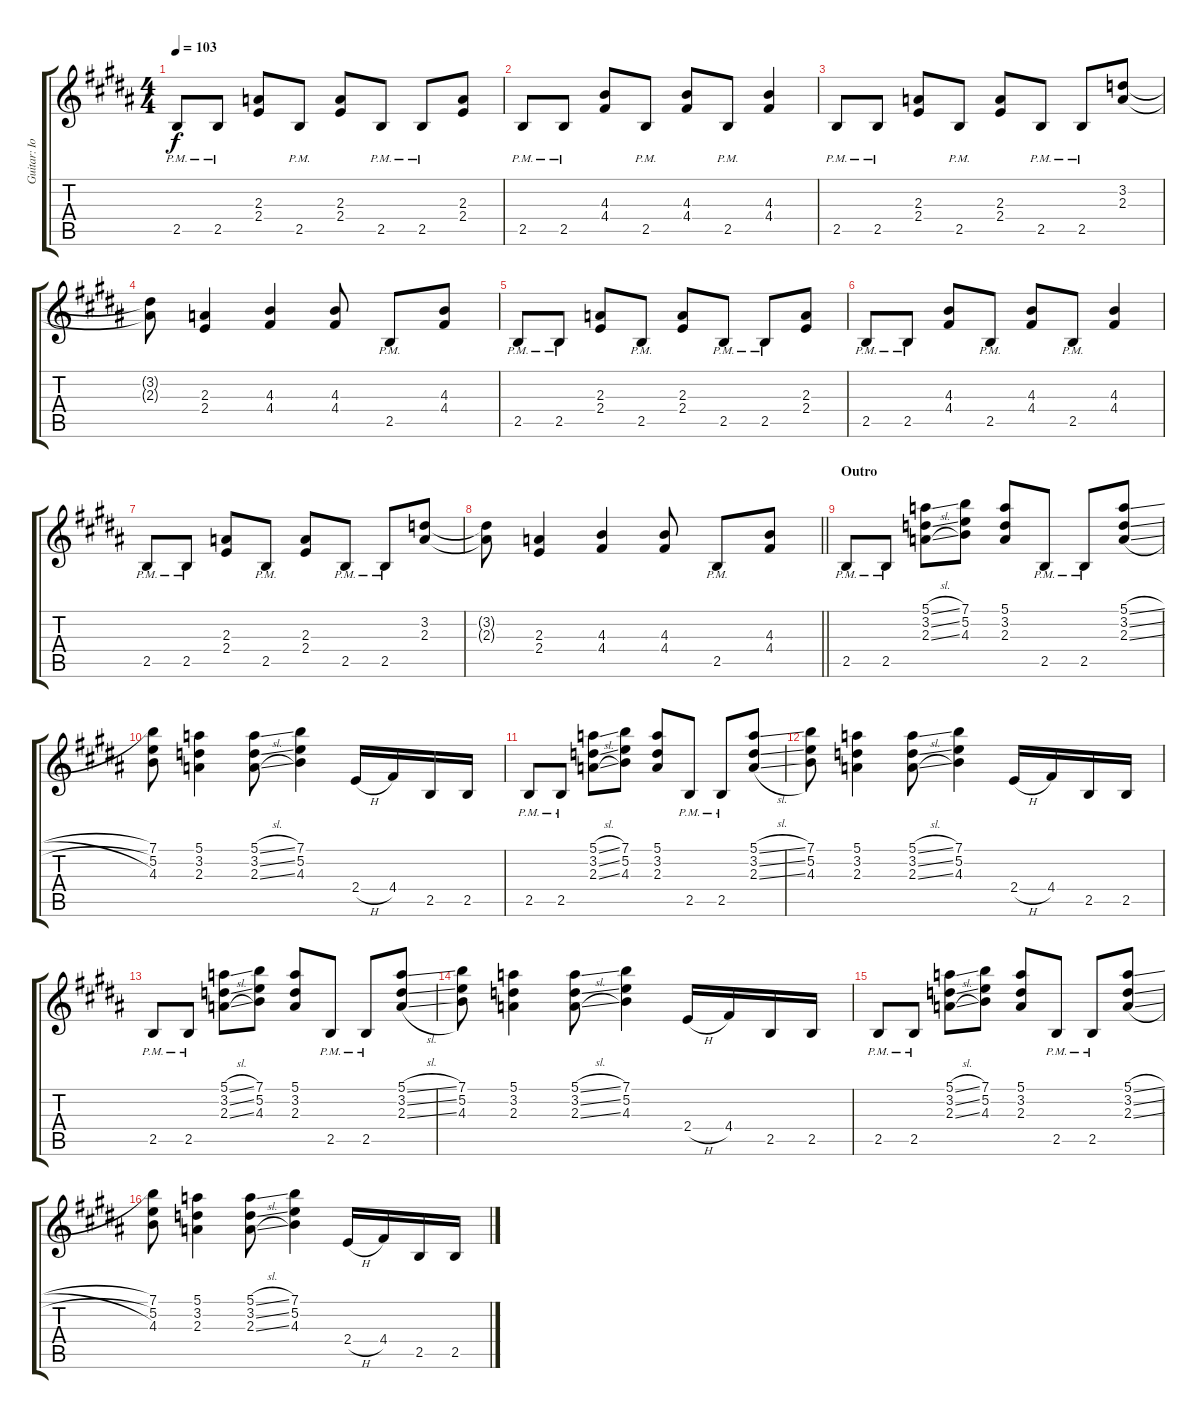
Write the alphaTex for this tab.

\track ("Guitar: Iommi" "Guitar: Io") {instrument electricguitarjazz}
\staff {score tabs}
\tuning (E4 B3 G3 D3 A2 E2) {hide}
\ts (4 4)
\tempo 103
\clef g2
\ks b
2.5{pm}.8{dy f} 2.5{pm}.8 (2.3 2.4).8 2.5{pm}.8 (2.3 2.4).8 2.5{pm}.8 2.5{pm}.8 (2.3 2.4).8 |
2.5{pm}.8 2.5{pm}.8 (4.3 4.4).8 2.5{pm}.8 (4.3 4.4).8 2.5{pm}.8 (4.3 4.4).4 |
2.5{pm}.8 2.5{pm}.8 (2.3 2.4).8 2.5{pm}.8 (2.3 2.4).8 2.5{pm}.8 2.5{pm}.8 (3.2 2.3).8 |
(3.2{t} 2.3{t}).8 (2.3 2.4).4 (4.3 4.4).4 (4.3 4.4).8 2.5{pm}.8 (4.3 4.4).8 |
2.5{pm}.8 2.5{pm}.8 (2.3 2.4).8 2.5{pm}.8 (2.3 2.4).8 2.5{pm}.8 2.5{pm}.8 (2.3 2.4).8 |
2.5{pm}.8 2.5{pm}.8 (4.3 4.4).8 2.5{pm}.8 (4.3 4.4).8 2.5{pm}.8 (4.3 4.4).4 |
2.5{pm}.8 2.5{pm}.8 (2.3 2.4).8 2.5{pm}.8 (2.3 2.4).8 2.5{pm}.8 2.5{pm}.8 (3.2 2.3).8 |
\barLineRight lightlight
(3.2{t} 2.3{t}).8 (2.3 2.4).4 (4.3 4.4).4 (4.3 4.4).8 2.5{pm}.8 (4.3 4.4).8 |
\section ("" "Outro")
2.5{pm}.8 2.5{pm}.8 (5.1{sl} 3.2{sl} 2.3{sl}).8 (7.1 5.2 4.3).8 (5.1 3.2 2.3).8 2.5{pm}.8 2.5{pm}.8 (5.1{sl} 3.2{sl} 2.3{sl}).8 |
(7.1 5.2 4.3).8 (5.1 3.2 2.3).4 (5.1{sl} 3.2{sl} 2.3{sl}).8 (7.1 5.2 4.3).4 2.4{h}.16 4.4.16 2.5.16 2.5.16 |
2.5{pm}.8 2.5{pm}.8 (5.1{sl} 3.2{sl} 2.3{sl}).8 (7.1 5.2 4.3).8 (5.1 3.2 2.3).8 2.5{pm}.8 2.5{pm}.8 (5.1{sl} 3.2{sl} 2.3{sl}).8 |
(7.1 5.2 4.3).8 (5.1 3.2 2.3).4 (5.1{sl} 3.2{sl} 2.3{sl}).8 (7.1 5.2 4.3).4 2.4{h}.16 4.4.16 2.5.16 2.5.16 |
2.5{pm}.8 2.5{pm}.8 (5.1{sl} 3.2{sl} 2.3{sl}).8 (7.1 5.2 4.3).8 (5.1 3.2 2.3).8 2.5{pm}.8 2.5{pm}.8 (5.1{sl} 3.2{sl} 2.3{sl}).8 |
(7.1 5.2 4.3).8 (5.1 3.2 2.3).4 (5.1{sl} 3.2{sl} 2.3{sl}).8 (7.1 5.2 4.3).4 2.4{h}.16 4.4.16 2.5.16 2.5.16 |
2.5{pm}.8 2.5{pm}.8 (5.1{sl} 3.2{sl} 2.3{sl}).8 (7.1 5.2 4.3).8 (5.1 3.2 2.3).8 2.5{pm}.8 2.5{pm}.8 (5.1{sl} 3.2{sl} 2.3{sl}).8 |
(7.1 5.2 4.3).8 (5.1 3.2 2.3).4 (5.1{sl} 3.2{sl} 2.3{sl}).8 (7.1 5.2 4.3).4 2.4{h}.16 4.4.16 2.5.16 2.5.16
